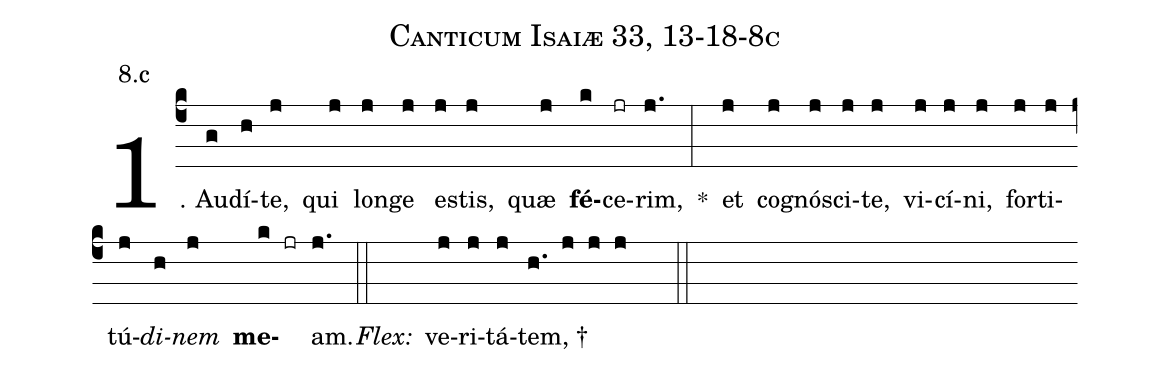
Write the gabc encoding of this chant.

name: Canticum Isaiæ 33, 13-18-8c;
annotation: 8.c;
%%
(c4)1. Au(g)dí(h)te,(j) qui(j) lon(j)ge(j) es(j)tis,(j) quæ(j) <b>fé</b>(k)ce(jr)rim,(j.) *(:) et(j) co(j)gnó(j)sci(j)te,(j) vi(j)cí(j)ni,(j) for(j)ti(j)tú(j)<i>di</i>(h)<i>nem</i>(j) <b>me</b>(k jr)am.(j.) (::)
<i>Flex:</i>()  ve(j)ri(j)tá(j)tem, †(h. j j j  ::)
